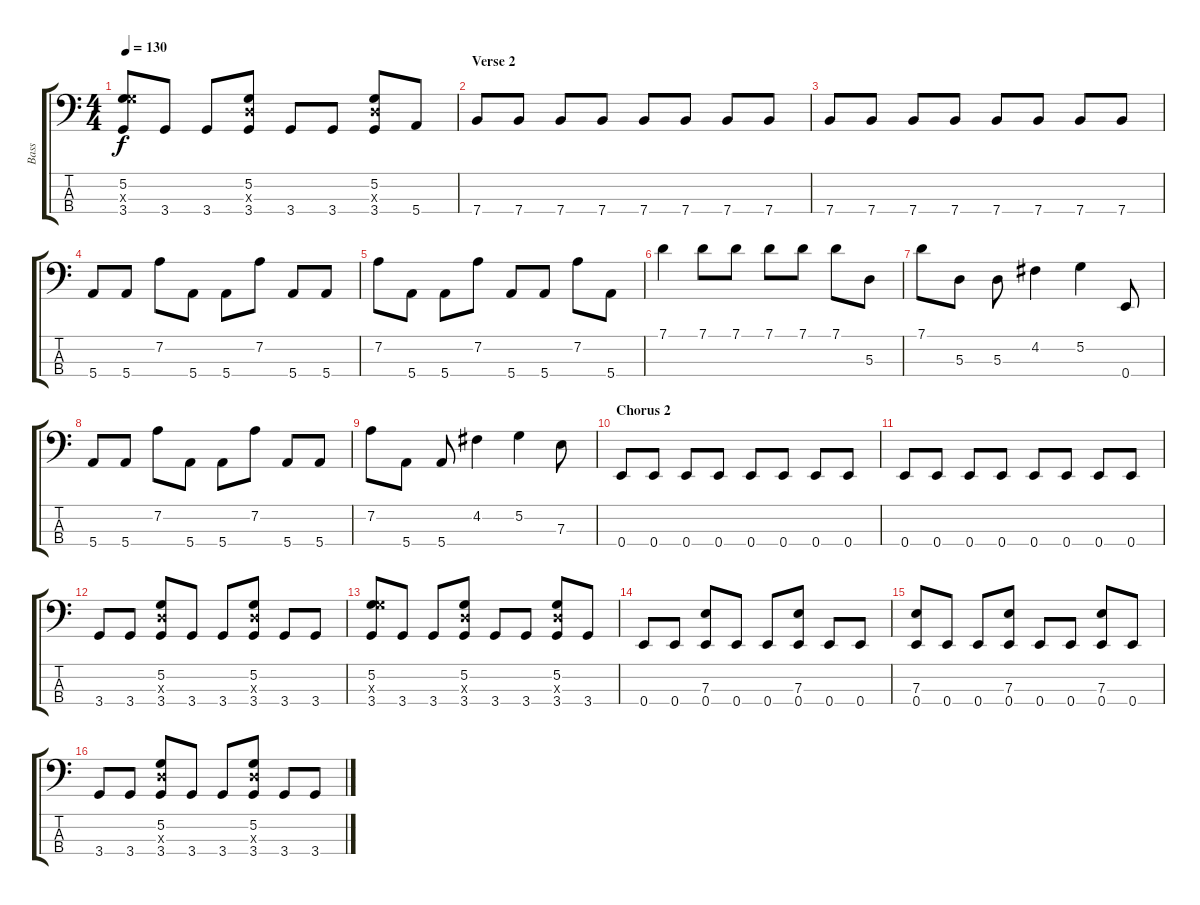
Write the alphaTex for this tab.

\track ("Bass" "Bass") {instrument electricbasspick}
\staff {score tabs}
\tuning (G2 D2 A1 E1) {hide}
\ts (4 4)
\tempo 130
\clef f4
\ks c
(5.2 10.3{x} 3.4).8{dy f} 3.4.8 3.4.8 (5.2 5.3{x} 3.4).8 3.4.8 3.4.8 (5.2 5.3{x} 3.4).8 5.4.8 |
\section ("" "Verse 2")
7.4.8 7.4.8 7.4.8 7.4.8 7.4.8 7.4.8 7.4.8 7.4.8 |
7.4.8 7.4.8 7.4.8 7.4.8 7.4.8 7.4.8 7.4.8 7.4.8 |
5.4.8 5.4.8 7.2.8 5.4.8 5.4.8 7.2.8 5.4.8 5.4.8 |
7.2.8 5.4.8 5.4.8 7.2.8 5.4.8 5.4.8 7.2.8 5.4.8 |
7.1.4 7.1.8 7.1.8 7.1.8 7.1.8 7.1.8 5.3.8 |
7.1.8 5.3.8 5.3.8 4.2.4 5.2.4 0.4.8 |
5.4.8 5.4.8 7.2.8 5.4.8 5.4.8 7.2.8 5.4.8 5.4.8 |
7.2.8 5.4.8 5.4.8 4.2.4 5.2.4 7.3.8 |
\section ("" "Chorus 2")
0.4.8 0.4.8 0.4.8 0.4.8 0.4.8 0.4.8 0.4.8 0.4.8 |
0.4.8 0.4.8 0.4.8 0.4.8 0.4.8 0.4.8 0.4.8 0.4.8 |
3.4.8 3.4.8 (5.2 5.3{x} 3.4).8 3.4.8 3.4.8 (5.2 5.3{x} 3.4).8 3.4.8 3.4.8 |
(5.2 10.3{x} 3.4).8 3.4.8 3.4.8 (5.2 5.3{x} 3.4).8 3.4.8 3.4.8 (5.2 5.3{x} 3.4).8 3.4.8 |
0.4.8 0.4.8 (7.3 0.4).8 0.4.8 0.4.8 (7.3 0.4).8 0.4.8 0.4.8 |
(7.3 0.4).8 0.4.8 0.4.8 (7.3 0.4).8 0.4.8 0.4.8 (7.3 0.4).8 0.4.8 |
3.4.8 3.4.8 (5.2 5.3{x} 3.4).8 3.4.8 3.4.8 (5.2 5.3{x} 3.4).8 3.4.8 3.4.8
